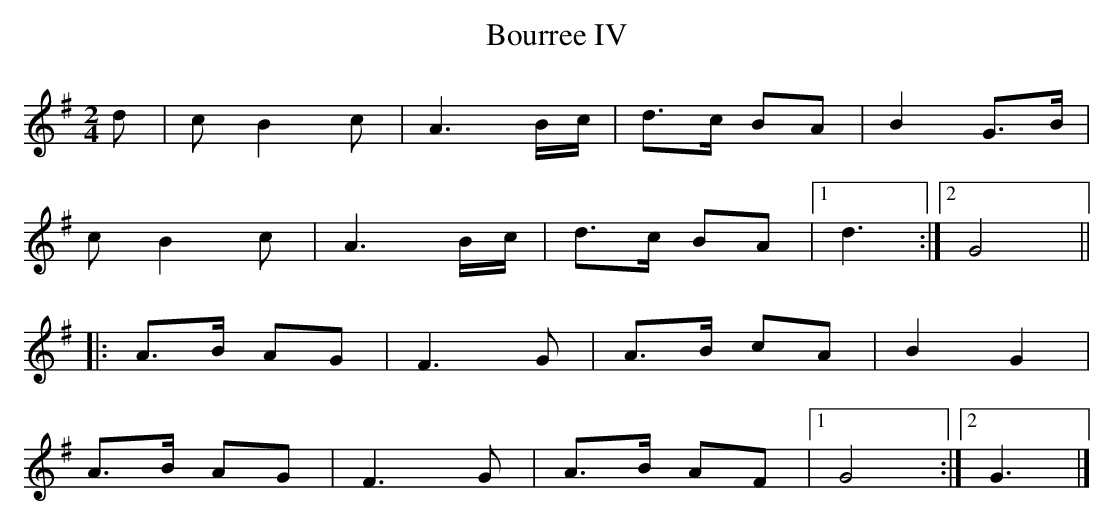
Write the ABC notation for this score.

X:1
T:Bourree IV
M:2/4
L:1/8
K:G
d|cB2c|A3B/2c/2|d3/2c/2 BA|B2 G3/2B/2|
cB2c|A3B/2c/2|d3/2c/2 BA|1d3:|2G4||
|:A3/2B/2 AG|F3G|A3/2B/2 cA|B2 G2|
A3/2B/2 AG|F3G|A3/2B/2 AF|1G4:|2G3|]
